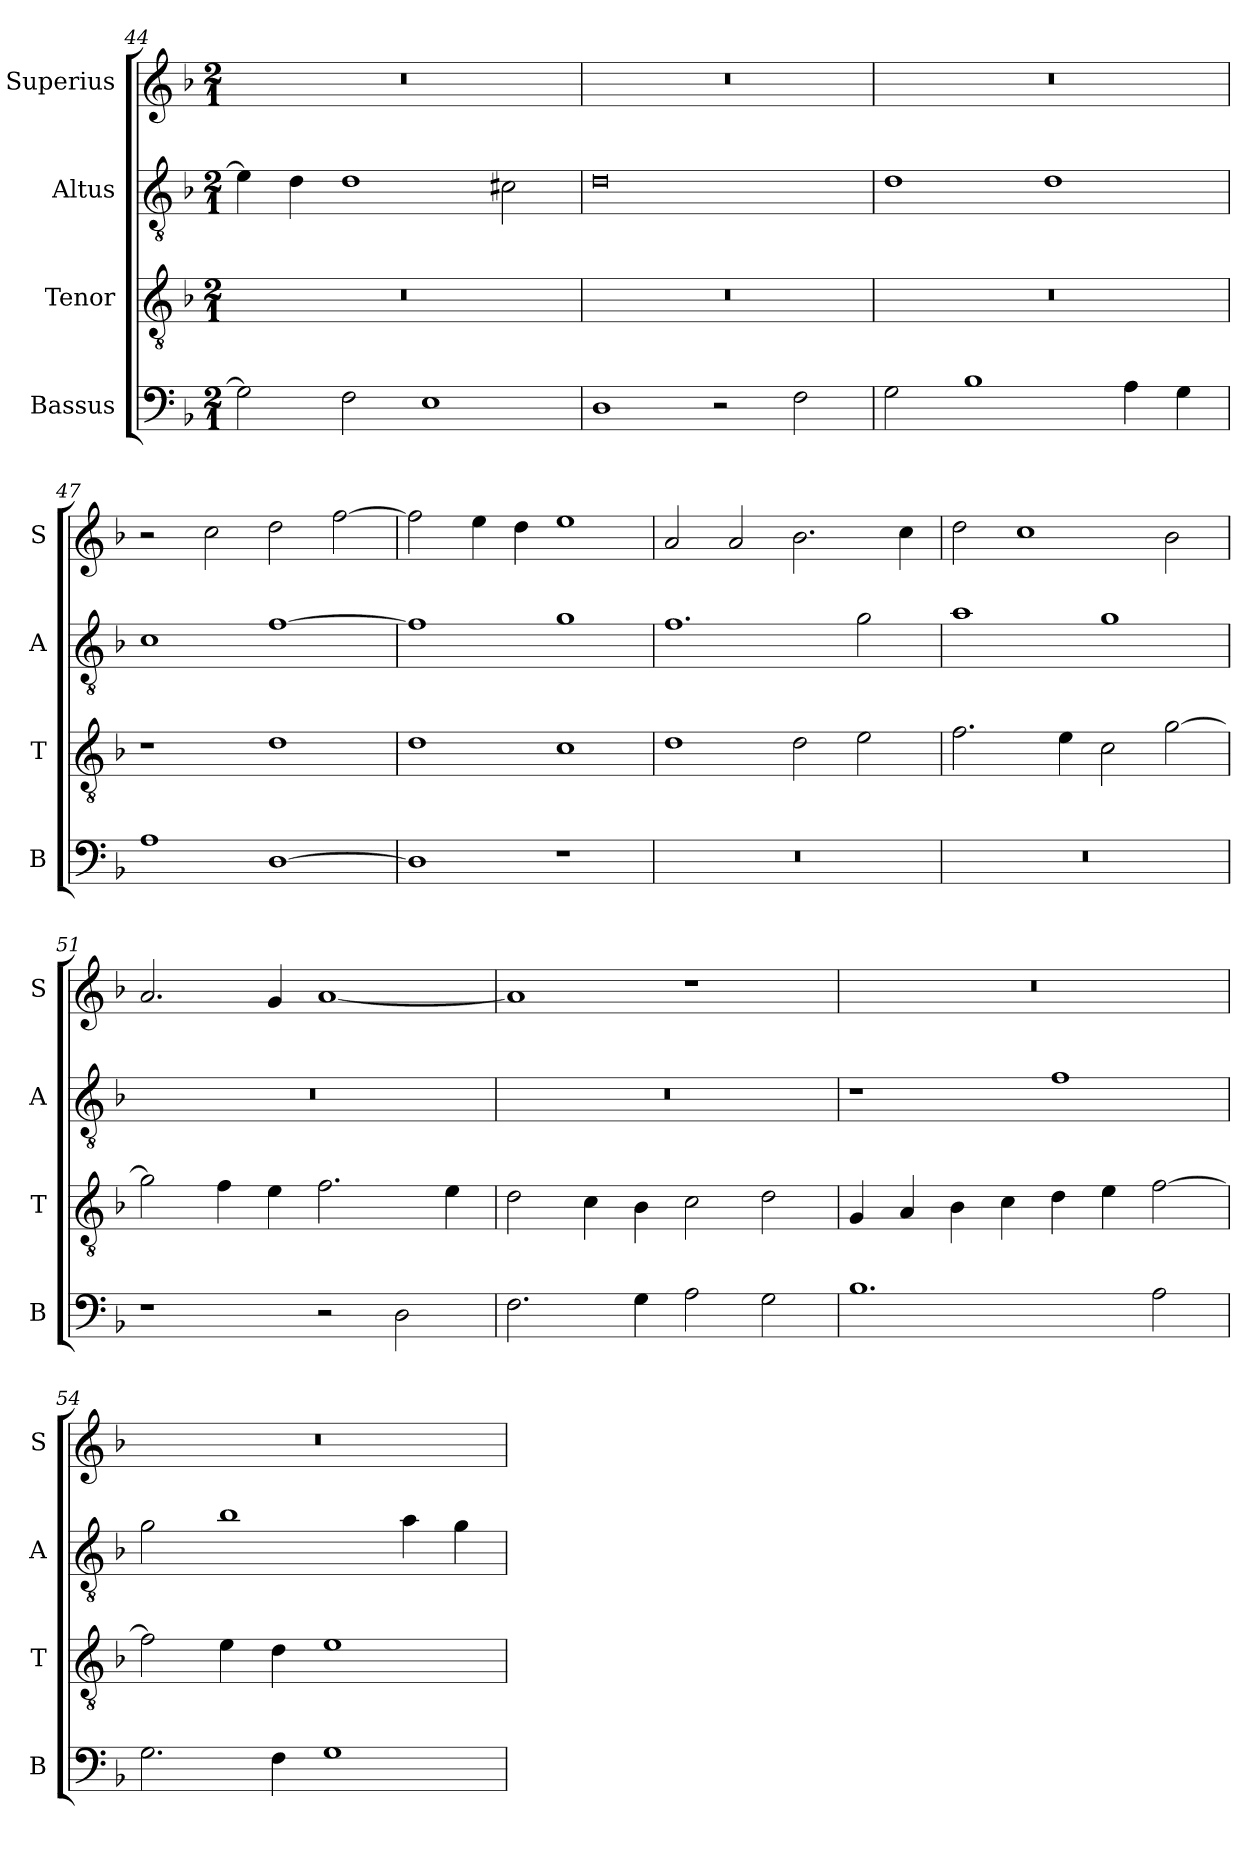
**kern	**kern	**kern	**kern
*part4	*part3	*part2	*part1
*staff4	*staff3	*staff2	*staff1
*I"Bassus	*I"Tenor	*I"Altus	*I"Superius
*I'B	*I'T	*I'A	*I'S
*clefF4	*clefGv2	*clefGv2	*clefG2
*k[b-]	*k[b-]	*k[b-]	*k[b-]
*F:	*F:	*F:	*F:
*M2/1	*M2/1	*M2/1	*M2/1
=44	=44	=44	=44
2G]	0r	4e]	0r
.	.	4d	.
2F	.	1d	.
1E	.	.	.
.	.	2c#X	.
=45	=45	=45	=45
1D	0r	0d	0r
2r	.	.	.
2F	.	.	.
=46	=46	=46	=46
2G	0r	1d	0r
1B-	.	.	.
.	.	1d	.
4A	.	.	.
4G	.	.	.
=47	=47	=47	=47
1A	1r	1c	2r
.	.	.	2cc
[1D	1d	[1f	2dd
.	.	.	[2ff
=48	=48	=48	=48
1D]	1d	1f]	2ff]
.	.	.	4ee
.	.	.	4dd
1r	1c	1g	1ee
=49	=49	=49	=49
0r	1d	1.f	2a
.	.	.	2a
.	2d	.	2.b-
.	2e	2g	.
.	.	.	4cc
=50	=50	=50	=50
0r	2.f	1a	2dd
.	.	.	1cc
.	4e	.	.
.	2c	1g	.
.	[2g	.	2b-
=51	=51	=51	=51
1r	2g]	0r	2.a
.	4f	.	.
.	4e	.	4g
2r	2.f	.	[1a
2D	.	.	.
.	4e	.	.
=52	=52	=52	=52
2.F	2d	0r	1a]
.	4c	.	.
4G	4B-	.	.
2A	2c	.	1r
2G	2d	.	.
=53	=53	=53	=53
1.B-	4G	1r	0r
.	4A	.	.
.	4B-	.	.
.	4c	.	.
.	4d	1f	.
.	4e	.	.
2A	[2f	.	.
=54	=54	=54	=54
2.G	2f]	2g	0r
.	4e	1b-	.
4F	4d	.	.
1G	1e	.	.
.	.	4a	.
.	.	4g	.
=	=	=	=
*-	*-	*-	*-
